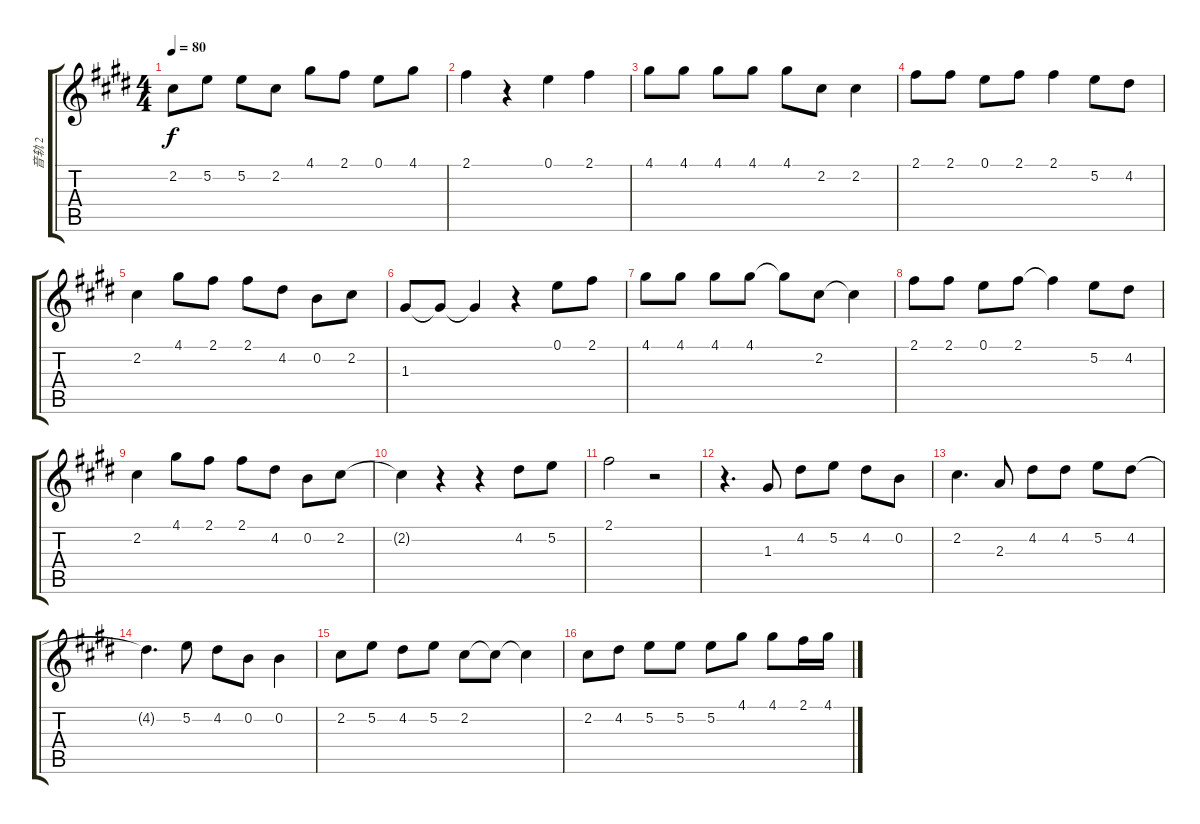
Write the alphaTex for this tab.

\track ("音轨 2" "音轨 2") {instrument acousticguitarnylon}
\staff {score tabs}
\tuning (E4 B3 G3 D3 A2 E2) {hide}
\ts (4 4)
\tempo 80
\clef g2
\ks c#minor
2.2.8{dy f} 5.2.8 5.2.8 2.2.8 4.1.8 2.1.8 0.1.8 4.1.8 |
2.1.4 r.4 0.1.4 2.1.4 |
4.1.8 4.1.8 4.1.8 4.1.8 4.1.8 2.2.8 2.2.4 |
2.1.8 2.1.8 0.1.8 2.1.8 2.1.4 5.2.8 4.2.8 |
2.2.4 4.1.8 2.1.8 2.1.8 4.2.8 0.2.8 2.2.8 |
1.3.8 1.3{t}.8 1.3{t}.4 r.4 0.1.8 2.1.8 |
4.1.8 4.1.8 4.1.8 4.1.8 4.1{t}.8 2.2.8 2.2{t}.4 |
2.1.8 2.1.8 0.1.8 2.1.8 2.1{t}.4 5.2.8 4.2.8 |
2.2.4 4.1.8 2.1.8 2.1.8 4.2.8 0.2.8 2.2.8 |
2.2{t}.4 r.4 r.4 4.2.8 5.2.8 |
2.1.2 r.2 |
r.4{d} 1.3.8 4.2.8 5.2.8 4.2.8 0.2.8 |
2.2.4{d} 2.3.8 4.2.8 4.2.8 5.2.8 4.2.8 |
4.2{t}.4{d} 5.2.8 4.2.8 0.2.8 0.2.4 |
2.2.8 5.2.8 4.2.8 5.2.8 2.2.8 2.2{t}.8 2.2{t}.4 |
2.2.8 4.2.8 5.2.8 5.2.8 5.2.8 4.1.8 4.1.8 2.1.16 4.1.16
